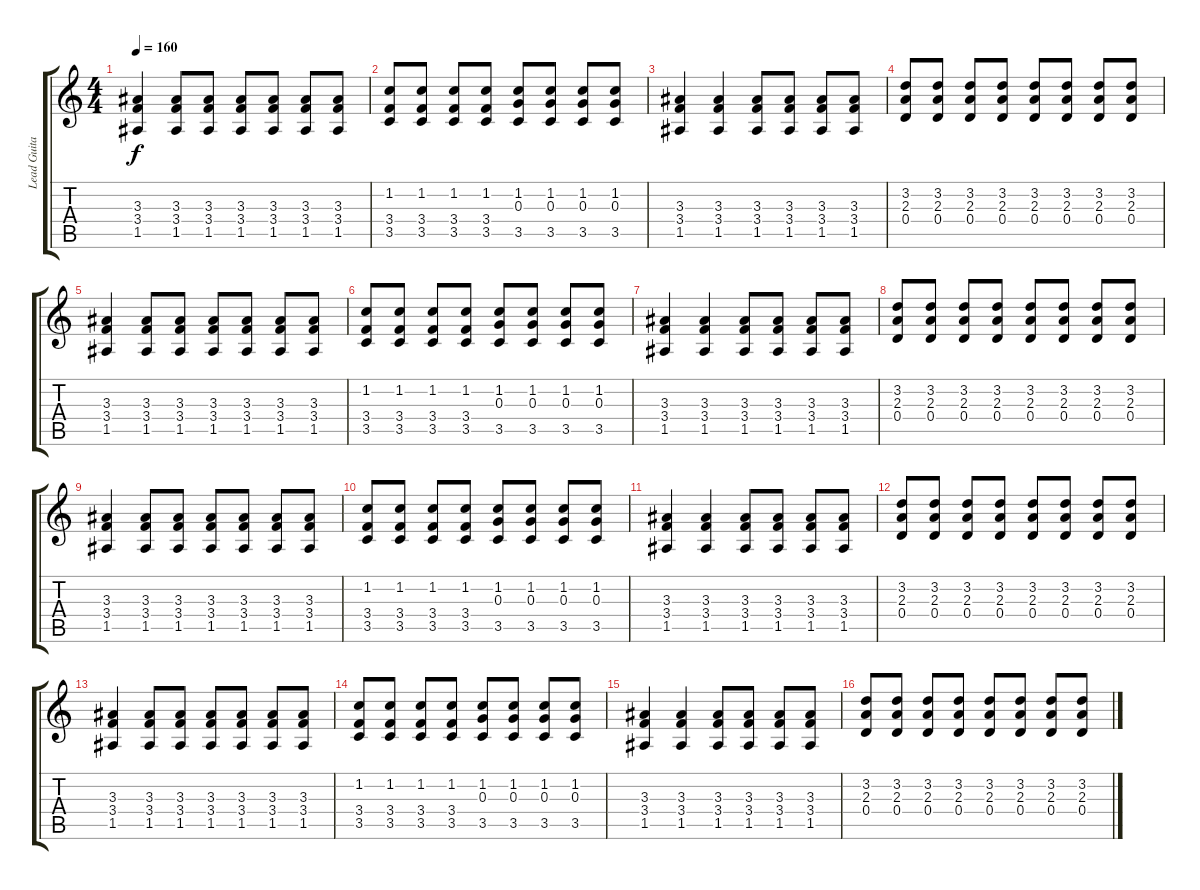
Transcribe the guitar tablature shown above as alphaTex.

\track ("Lead Guitar" "Lead Guita") {instrument distortionguitar}
\staff {score tabs}
\tuning (E4 B3 G3 D3 A2 E2) {hide}
\ts (4 4)
\tempo 160
\clef g2
\ks c
(3.3 3.4 1.5).4{dy f} (3.3 3.4 1.5).8 (3.3 3.4 1.5).8 (3.3 3.4 1.5).8 (3.3 3.4 1.5).8 (3.3 3.4 1.5).8 (3.3 3.4 1.5).8 |
(1.2 3.4 3.5).8 (1.2 3.4 3.5).8 (1.2 3.4 3.5).8 (1.2 3.4 3.5).8 (1.2 0.3 3.5).8 (1.2 0.3 3.5).8 (1.2 0.3 3.5).8 (1.2 0.3 3.5).8 |
(3.3 3.4 1.5).4 (3.3 3.4 1.5).4 (3.3 3.4 1.5).8 (3.3 3.4 1.5).8 (3.3 3.4 1.5).8 (3.3 3.4 1.5).8 |
(3.2 2.3 0.4).8 (3.2 2.3 0.4).8 (3.2 2.3 0.4).8 (3.2 2.3 0.4).8 (3.2 2.3 0.4).8 (3.2 2.3 0.4).8 (3.2 2.3 0.4).8 (3.2 2.3 0.4).8 |
(3.3 3.4 1.5).4 (3.3 3.4 1.5).8 (3.3 3.4 1.5).8 (3.3 3.4 1.5).8 (3.3 3.4 1.5).8 (3.3 3.4 1.5).8 (3.3 3.4 1.5).8 |
(1.2 3.4 3.5).8 (1.2 3.4 3.5).8 (1.2 3.4 3.5).8 (1.2 3.4 3.5).8 (1.2 0.3 3.5).8 (1.2 0.3 3.5).8 (1.2 0.3 3.5).8 (1.2 0.3 3.5).8 |
(3.3 3.4 1.5).4 (3.3 3.4 1.5).4 (3.3 3.4 1.5).8 (3.3 3.4 1.5).8 (3.3 3.4 1.5).8 (3.3 3.4 1.5).8 |
(3.2 2.3 0.4).8 (3.2 2.3 0.4).8 (3.2 2.3 0.4).8 (3.2 2.3 0.4).8 (3.2 2.3 0.4).8 (3.2 2.3 0.4).8 (3.2 2.3 0.4).8 (3.2 2.3 0.4).8 |
(3.3 3.4 1.5).4 (3.3 3.4 1.5).8 (3.3 3.4 1.5).8 (3.3 3.4 1.5).8 (3.3 3.4 1.5).8 (3.3 3.4 1.5).8 (3.3 3.4 1.5).8 |
(1.2 3.4 3.5).8 (1.2 3.4 3.5).8 (1.2 3.4 3.5).8 (1.2 3.4 3.5).8 (1.2 0.3 3.5).8 (1.2 0.3 3.5).8 (1.2 0.3 3.5).8 (1.2 0.3 3.5).8 |
(3.3 3.4 1.5).4 (3.3 3.4 1.5).4 (3.3 3.4 1.5).8 (3.3 3.4 1.5).8 (3.3 3.4 1.5).8 (3.3 3.4 1.5).8 |
(3.2 2.3 0.4).8 (3.2 2.3 0.4).8 (3.2 2.3 0.4).8 (3.2 2.3 0.4).8 (3.2 2.3 0.4).8 (3.2 2.3 0.4).8 (3.2 2.3 0.4).8 (3.2 2.3 0.4).8 |
(3.3 3.4 1.5).4 (3.3 3.4 1.5).8 (3.3 3.4 1.5).8 (3.3 3.4 1.5).8 (3.3 3.4 1.5).8 (3.3 3.4 1.5).8 (3.3 3.4 1.5).8 |
(1.2 3.4 3.5).8 (1.2 3.4 3.5).8 (1.2 3.4 3.5).8 (1.2 3.4 3.5).8 (1.2 0.3 3.5).8 (1.2 0.3 3.5).8 (1.2 0.3 3.5).8 (1.2 0.3 3.5).8 |
(3.3 3.4 1.5).4 (3.3 3.4 1.5).4 (3.3 3.4 1.5).8 (3.3 3.4 1.5).8 (3.3 3.4 1.5).8 (3.3 3.4 1.5).8 |
(3.2 2.3 0.4).8 (3.2 2.3 0.4).8 (3.2 2.3 0.4).8 (3.2 2.3 0.4).8 (3.2 2.3 0.4).8 (3.2 2.3 0.4).8 (3.2 2.3 0.4).8 (3.2 2.3 0.4).8
